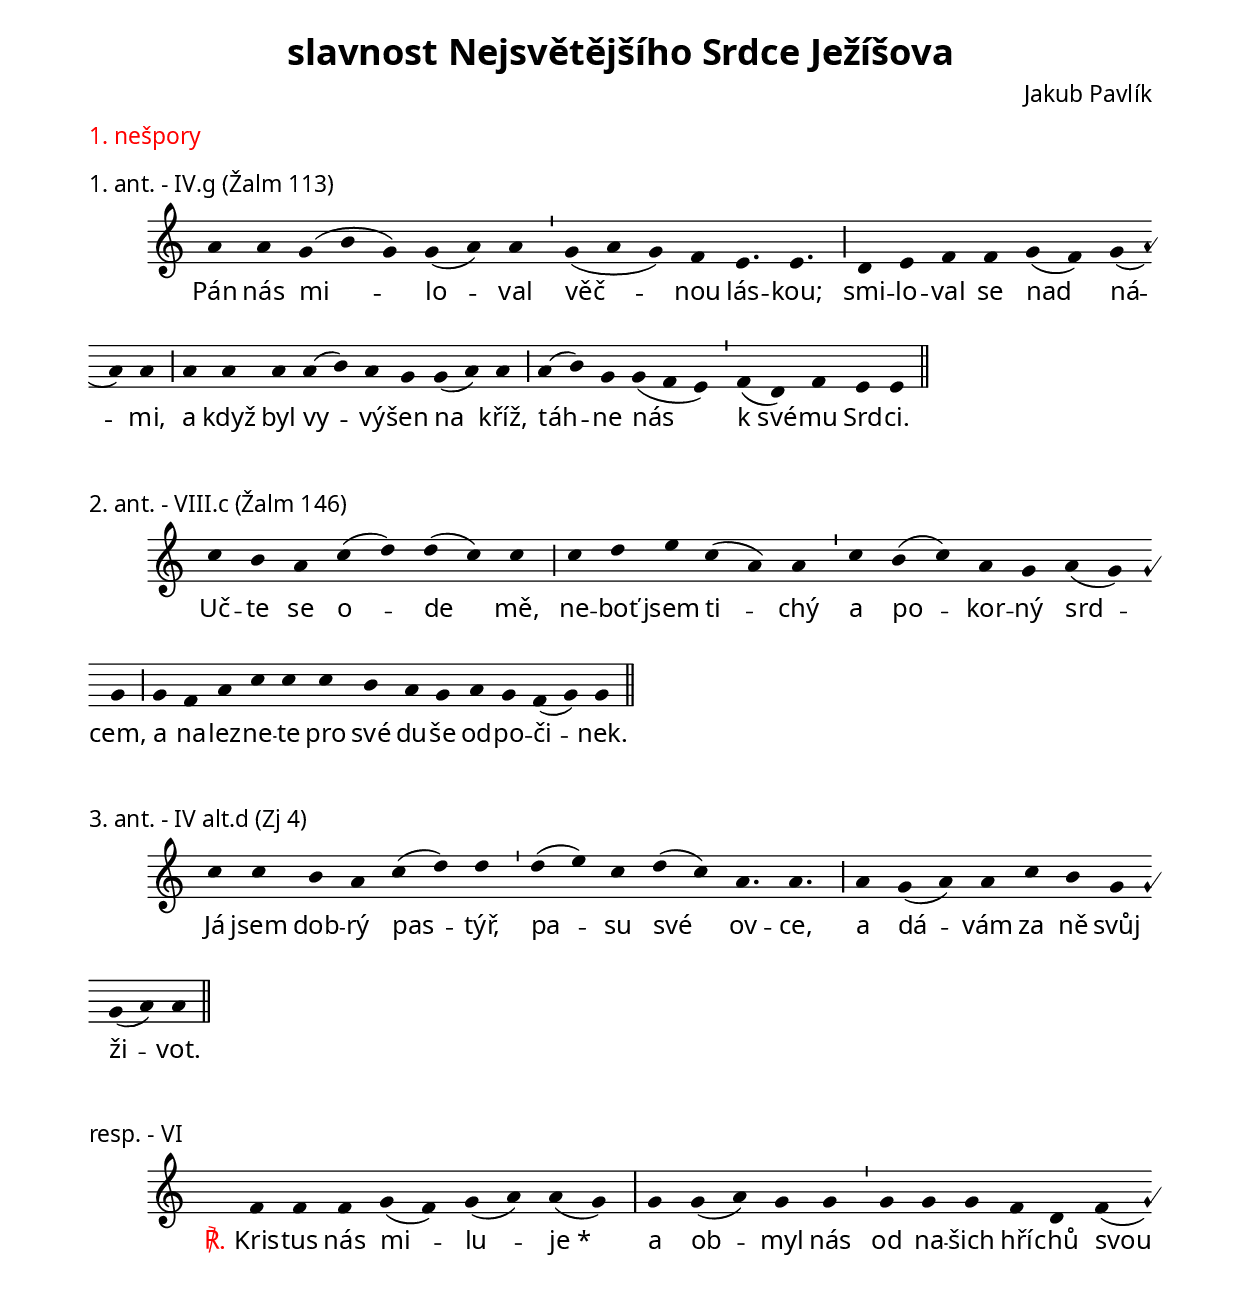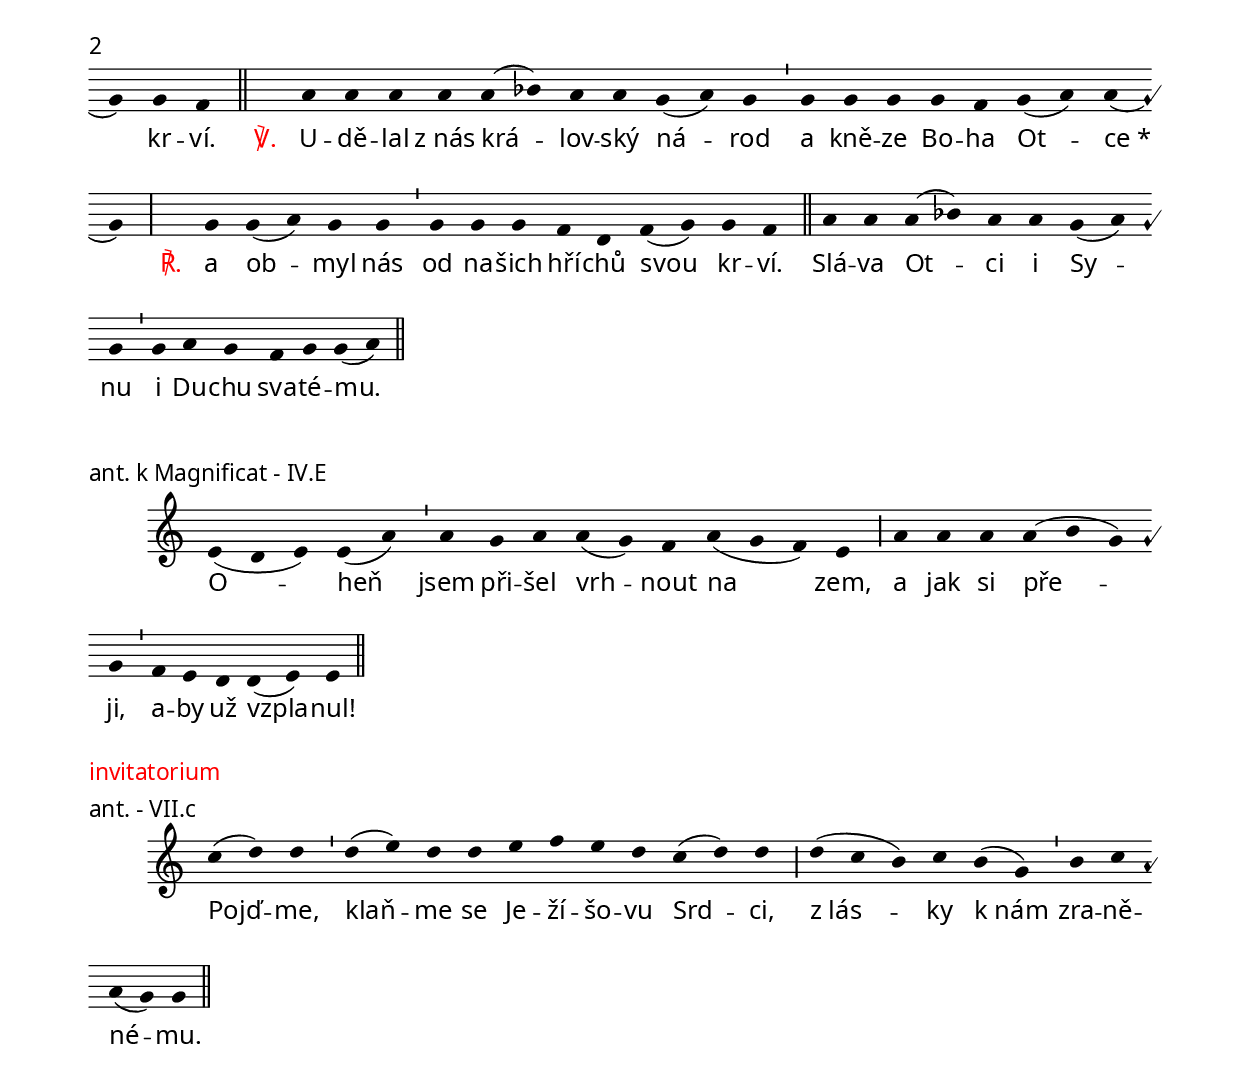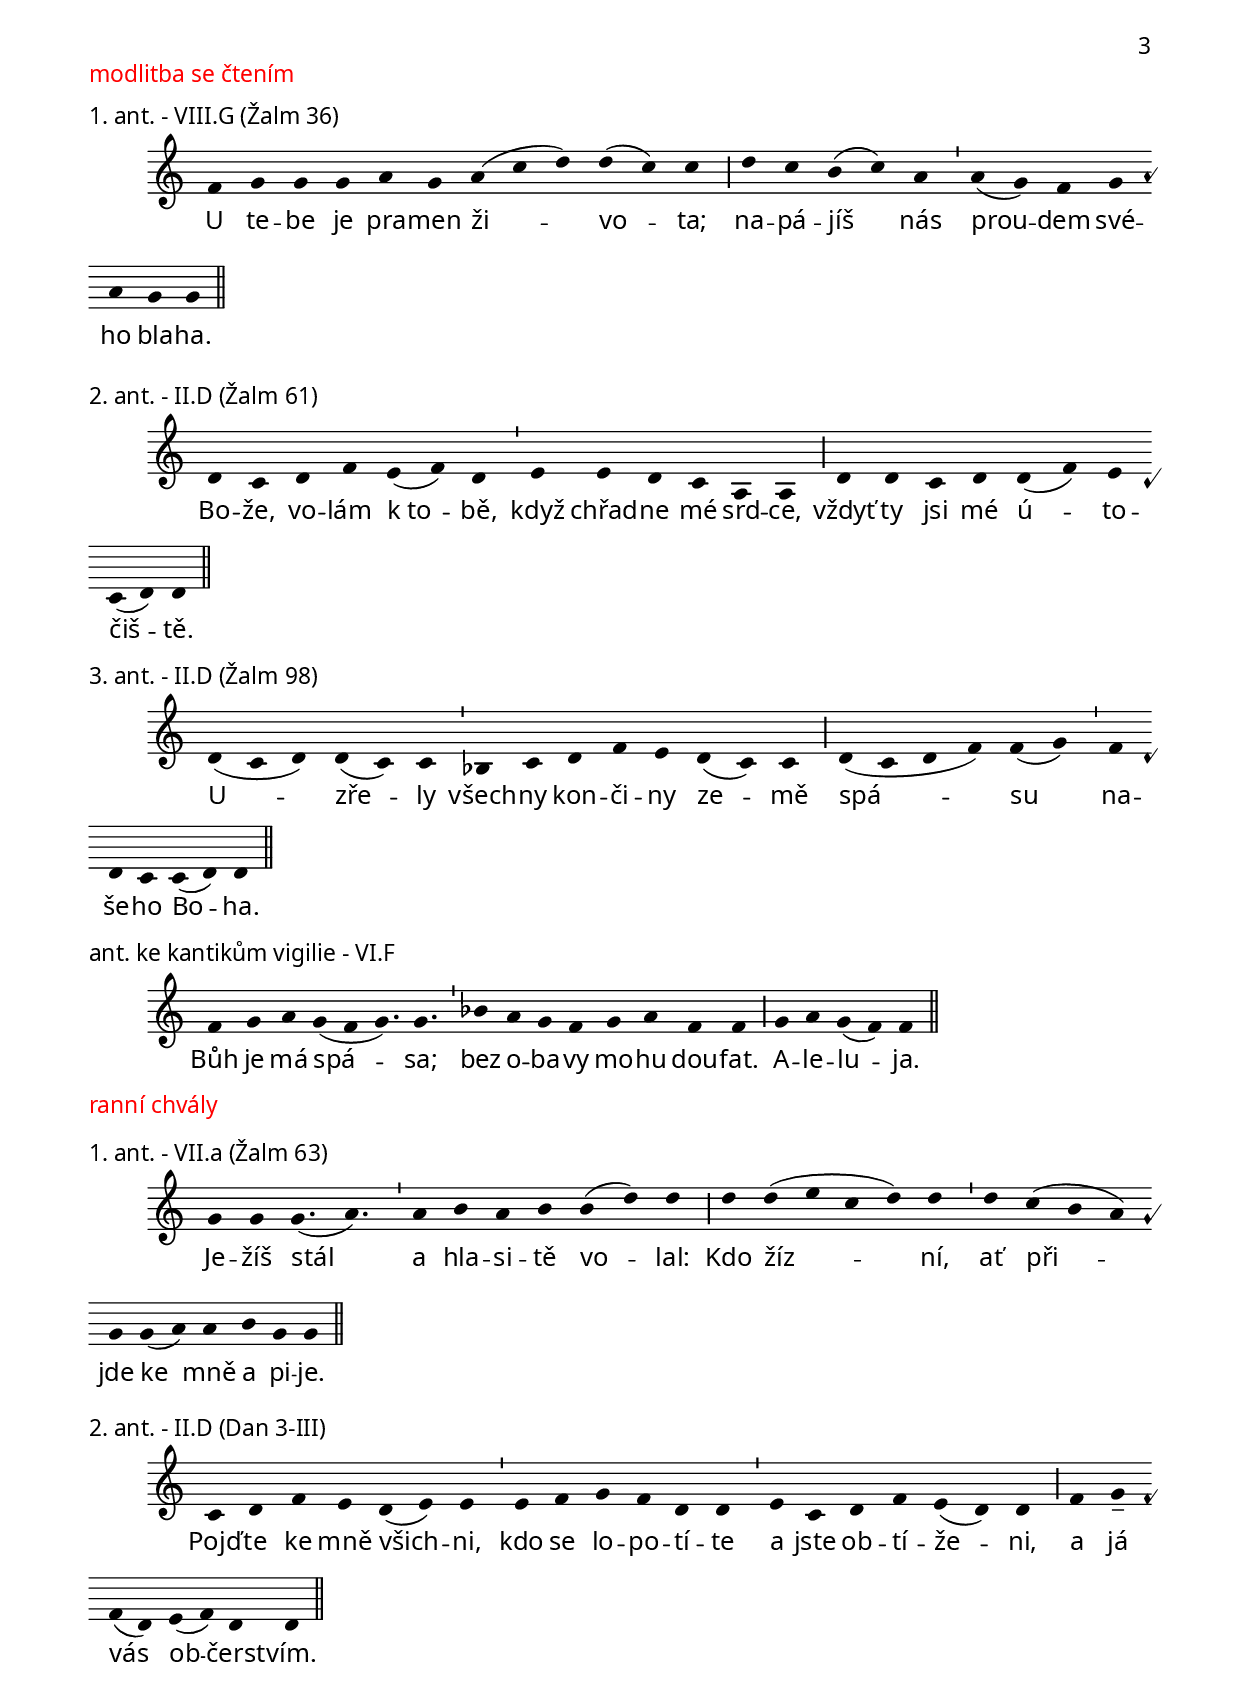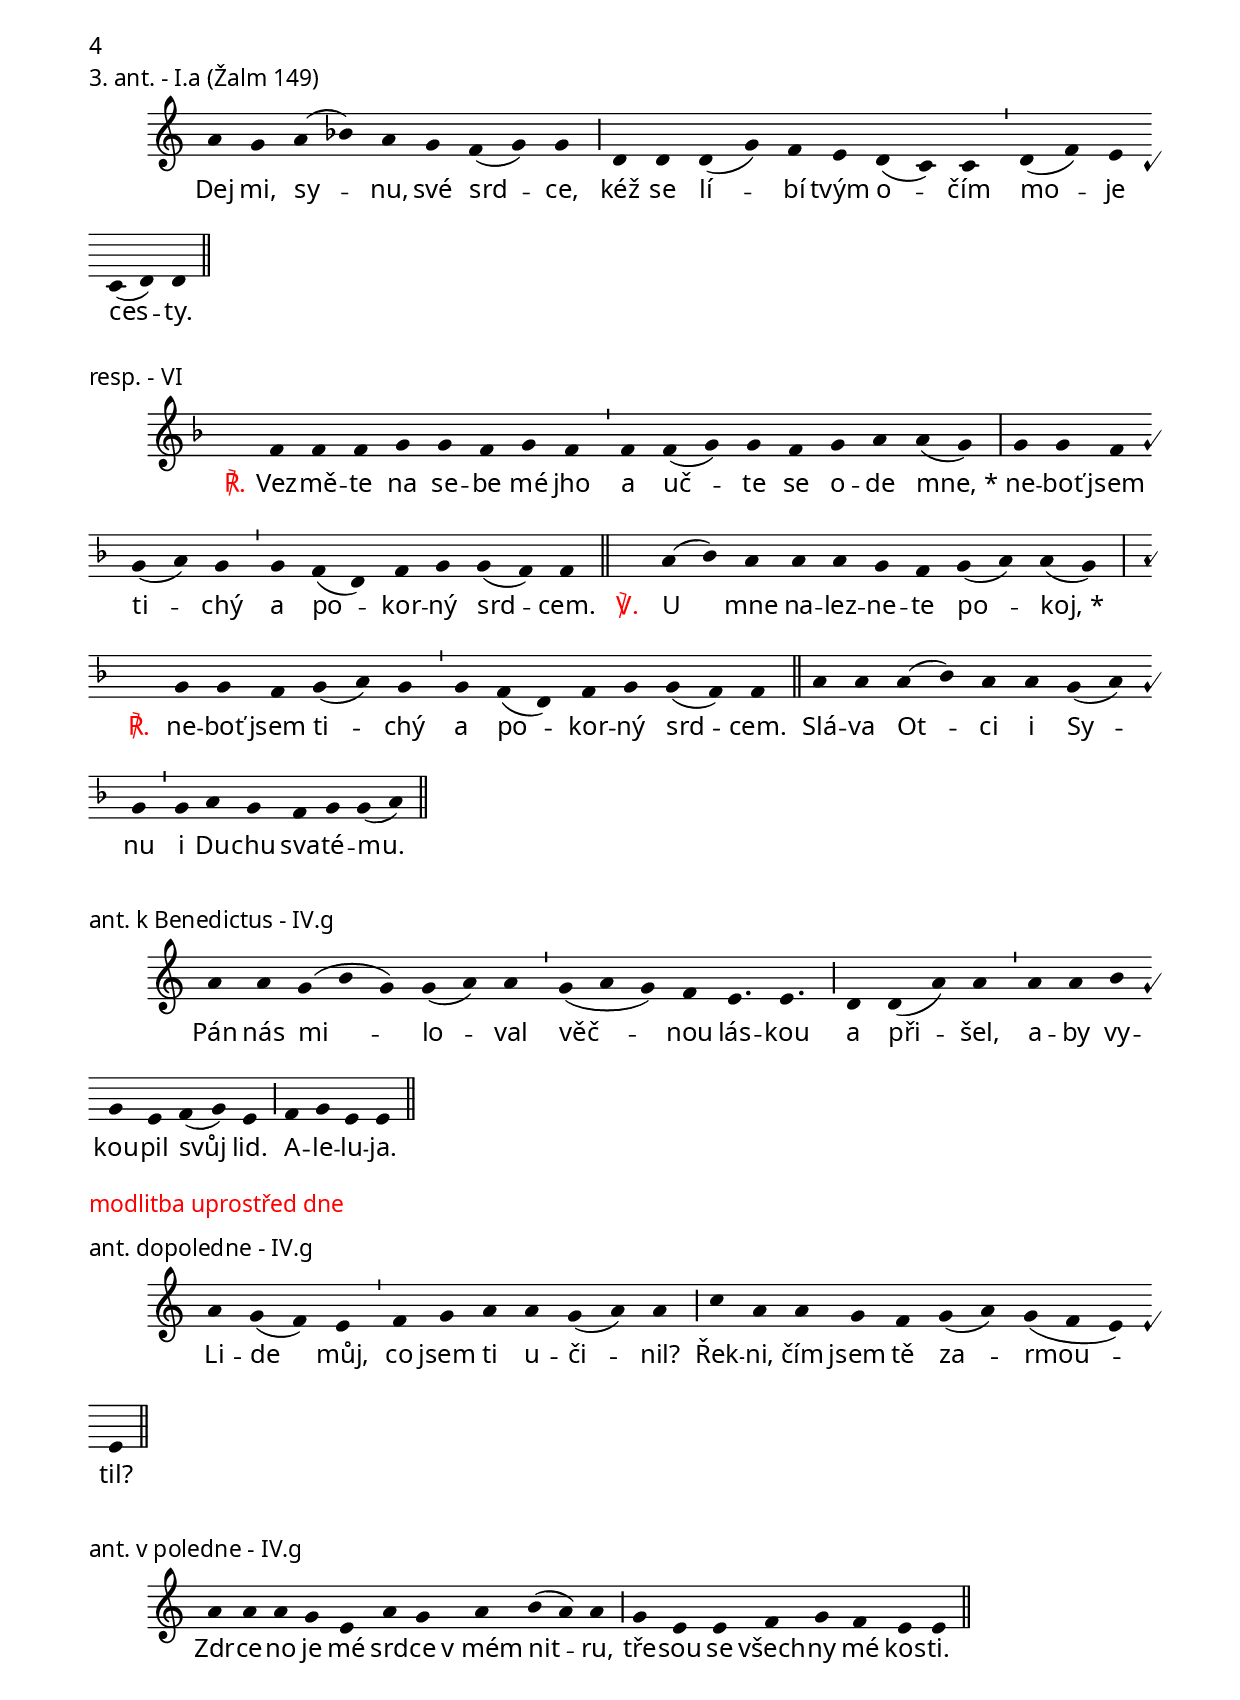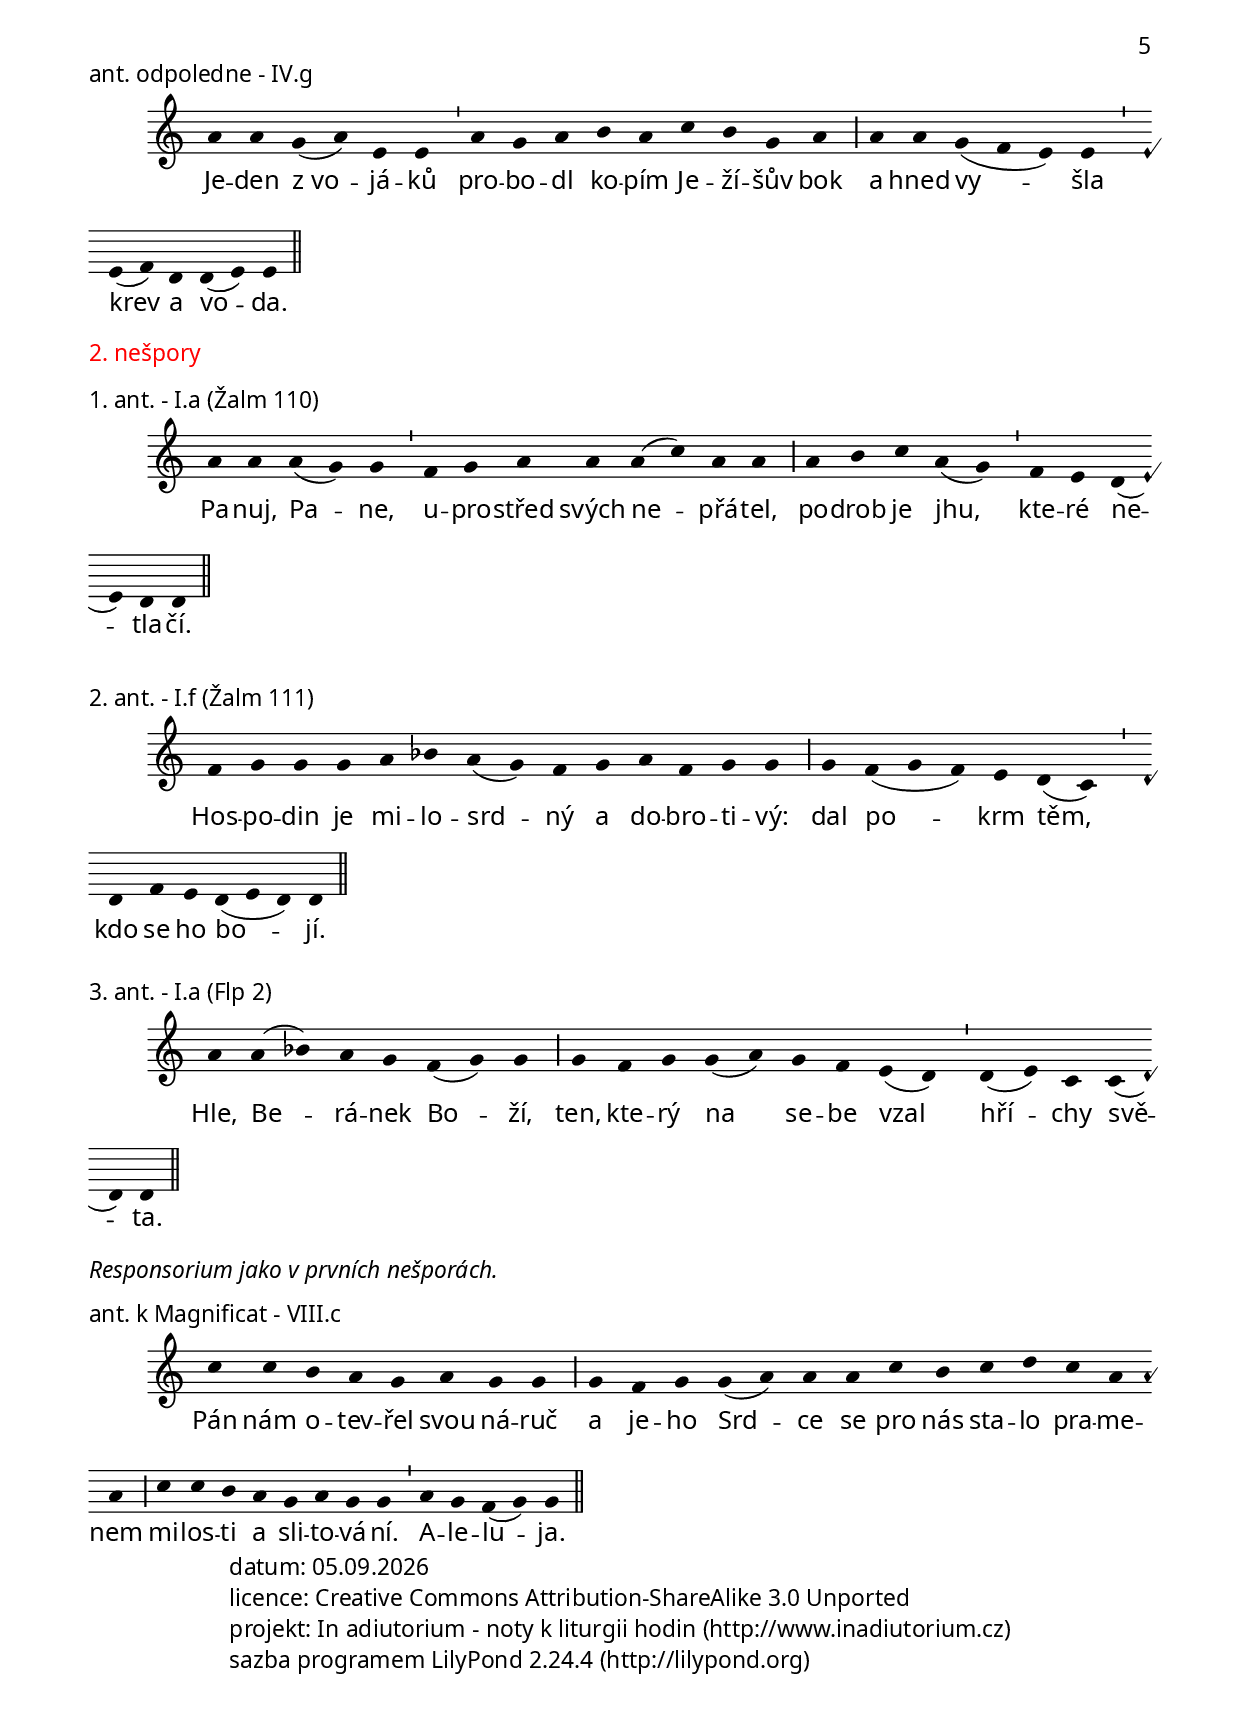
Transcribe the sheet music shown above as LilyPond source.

\version "2.14.2"

\header {
  title = "slavnost Nejsvětějšího Srdce Ježíšova"
  composer = "Jakub Pavlík"
}

\include "spolecne.ly"
\include "dilyresponsorii.ly"

\markup {\nadpisHodinka {"1. nešpory"}}

\score {
  \relative c'' {
    \choralniRezim
    a4 a g( b g) g( a) a \barMin g( a g) f e4. e \barMaior
    d4 e f f g( f) g( a) a \barMaior
    a a a a( b) a g g( a) a \barMaior
    a( b) g g( f e) \barMin f( d) f e e \barFinalis
  }
  \addlyrics {
    Pán nás mi -- lo -- val věč -- nou lás -- kou;
    smi -- lo -- val se nad ná -- mi,
    a když byl vy -- vý -- šen na kříž,
    táh -- ne nás k_své -- mu Srd -- ci.
  }
  \header {
    quid = "1. ant."
    modus = "IV"
    differentia = "g"
    psalmus = "Žalm 113"
    id = "1ne-a1"
    fial = "mezidobi_nejsvsrdce.ly#rch-aben?zacatek"
    piece = \markup {\sestavTitulek}
  }
}

\score {
  \relative c'' {
    \choralniRezim
    c4 b a c( d) d( c) c \barMaior
    c d e c( a) a \barMin c b( c) a g a( g) g \barMaior
    g f a c c c b a g a g f( g) g \barFinalis
  }
  \addlyrics {
    Uč -- te se o -- de mě,
    ne -- boť jsem ti -- chý a po -- kor -- ný srd -- cem,
    a na -- lez -- ne -- te pro své du -- še od -- po -- či -- nek.
  }
  \header {
    quid = "2. ant."
    modus = "VIII"
    differentia = "c"
    psalmus = "Žalm 146"
    id = "1ne-a2"
    piece = \markup {\sestavTitulek}
  }
}

\score {
  \relative c'' {
    \choralniRezim
    c4 c b a c( d) d \barMin
    d( e) c d( c) a4. a \barMaior
    a4 g( a) a c b g g( a) a \barFinalis
  }
  \addlyrics {
    Já jsem dob -- rý pas -- týř,
    pa -- su své ov -- ce,
    a dá -- vám za ně svůj ži -- vot.
  }
  \header {
    quid = "3. ant."
    modus = "IV alt"
    differentia = "d"
    psalmus = "Zj 4"
    id = "1ne-a3"
    fial = "pust_svatytyden.ly#po?zacatek"
    fons = "první část a motiv třetí části: Svatý týden, modlitba uprostřed dne, ant. v poledne"
    piece = \markup {\sestavTitulek}
  }
}

\score {
  \relative c' {
    \choralniRezim

    % R
    \neviditelna f
    f4 f f g( f) g( a) a( g) \barMax
    g g( a) g g \barMin g g g f d f( g) g f \barFinalis
    % V
    \neviditelna a
    a a a a a( bes) a a g( a) g \barMin g g g g f g( a) a( g) \barMax
    % R
    \neviditelna g
    g g( a) g g \barMin g g g f d f( g) g f \barFinalis
    % Slava
    \respVIdoxologie \barFinalis
  }
  \addlyrics {
    \Response Kris -- tus nás mi -- lu -- je_* a ob -- myl nás od na -- šich hří -- chů svou kr -- ví.
    \Verse U -- dě -- lal z_nás krá -- lov -- ský ná -- rod a kně -- ze Bo -- ha Ot -- ce_*
    \Response a ob -- myl nás od na -- šich hří -- chů svou kr -- ví.
    \textRespDoxologie
  }
  \header {
    quid = "resp."
    modus = "VI"
    fons = "responsoria ze žaltáře, pátek 1. týdne, nešp."
    fial = "responsoria.ly#1pa-ne"
    id = "1ne-resp"
    piece = \markup\sestavTitulekResp
  }
}

\score {
  \relative c' {
    \choralniRezim
    e4( d e) e( a) \barMin a g a a( g) f a( g f) e \barMaior
    a4 a a a( b g) g \barMin f e d d( e) e \barFinalis
  }
  \addlyrics {
    O -- heň jsem při -- šel vrh -- nout na zem,
    a jak si pře -- ji, a -- by už vzpla -- nul!
  }
  \header {
    quid = "ant. k Magnificat"
    modus = "IV"
    differentia = "E"
    psalmus = ""
    id = "1ne-amag"
    piece = \markup {\sestavTitulekBezZalmu}
  }
}

\markup {\nadpisHodinka {"invitatorium"}}

\score {
  \relative c'' {
    \choralniRezim
    c4( d) d \barMin d( e) d d e f e d c( d) d \barMaior
    d( c b) c b( g) \barMin b c a( g) g \barFinalis
  }
  \addlyrics {
    Pojď -- me,
    klaň -- me se Je -- ží -- šo -- vu Srd -- ci,
    z_lás -- ky k_nám zra -- ně -- né -- mu.
  }
  \header {
    quid = "ant."
    modus = "VII"
    differentia = "c"
    psalmus = ""
    id = "invit"
    piece = \markup {\sestavTitulekBezZalmu}
  }
}

\pageBreak % ZLOM

\markup {\nadpisHodinka {"modlitba se čtením"}}

\score {
  \relative c' {
    \choralniRezim
    f4 g g g a g a( c d) d( c) c \barMaior
    d c b( c) a \barMin
    a( g) f g a g g \barFinalis
  }
  \addlyrics {
    U te -- be je pra -- men ži -- vo -- ta;
    na -- pá -- jíš nás
    prou -- dem své -- ho bla -- ha.
  }
  \header {
    quid = "1. ant."
    modus = "VIII"
    differentia = "G"
    psalmus = "Žalm 36"
    id = "mc-a1"
    piece = \markup {\sestavTitulek}
  }
}

\score {
  \relative c' {
    \choralniRezim
    d4 c d f e( f) d \barMin
    e e d c a a \barMaior
    d d c d d( f) e c( d) d \barFinalis
  }
  \addlyrics {
    Bo -- že, vo -- lám k_to -- bě,
    když chřad -- ne mé srd -- ce,
    vždyť ty jsi mé ú -- to -- čiš -- tě.
  }
  \header {
    quid = "2. ant."
    modus = "II"
    differentia = "D"
    psalmus = "Žalm 61"
    id = "mc-a2"
    piece = \markup {\sestavTitulek}
  }
}

\score {
  \relative c' {
    \choralniRezim
    d4( c d) d( c) c \barMin bes c d f e d( c) c \barMaior
    d( c d f) f( g) \barMin f d c c( d) d \barFinalis
  }
  \addlyrics {
    U -- zře -- ly všech -- ny kon -- či -- ny ze -- mě
    spá -- su na -- še -- ho Bo -- ha.
  }
  \header {
    quid = "3. ant."
    modus = "II"
    differentia = "D"
    psalmus = "Žalm 98"
    placet = "spíš lépe"
    id = "mc-a3"
    piece = \markup {\sestavTitulek}
  }
}

\score {
  \relative c' {
    \choralniRezim
    f4 g a g( f g4.) g \barMin
    bes4 a g f g a f f \barMaior
    g a g( f) f \barFinalis
  }
  \addlyrics {
    Bůh je má spá -- sa;
    bez o -- ba -- vy mo -- hu dou -- fat.
    A -- le -- lu -- ja.
  }
  \header {
    quid = "ant. ke kantikům vigilie"
    modus = "VI"
    differentia = "F"
    psalmus = ""
    id = "mc-avig"
    piece = \markup {\sestavTitulekBezZalmu}
  }
}

\markup {\nadpisHodinka {"ranní chvály"}}

\score {
  \relative c'' {
    \choralniRezim
    g4 g g4.( a) \barMin a4 b a b b( d) d \barMaior
    d4 d( e c d) d \barMin d c( b a) g g( a) a b g g \barFinalis
  }
  \addlyrics {
    Je -- žíš stál a hla -- si -- tě vo -- lal:
    Kdo žíz -- ní, ať při -- jde ke mně a pi -- je.
  }
  \header {
    quid = "1. ant."
    modus = "VII"
    differentia = "a"
    psalmus = "Žalm 63"
    id = "rch-a1"
    piece = \markup {\sestavTitulek}
  }
}

\score {
  \relative c' {
    \choralniRezim
    c d f e d( e) e \barMin
    e f g f d d \barMin e c d f e( d) d \barMaior
    f g-- f4( d) e( f) d d \barFinalis
  }
  \addlyrics {
    Pojď -- te ke mně všich -- ni,
    kdo se lo -- po -- tí -- te a jste ob -- tí -- že -- ni,
    a já vás ob -- čerst -- vím.
  }
  \header {
    quid = "2. ant."
    modus = "II"
    differentia = "D"
    psalmus = "Dan 3-III"
    id = "rch-a2"
    piece = \markup {\sestavTitulek}
  }
}

\score {
  \relative c'' {
    \choralniRezim
    a4 g a( bes) a g f( g) g \barMaior
    d d d( g) f e d( c) c \barMin d( f) e c( d) d \barFinalis
  }
  \addlyrics {
    Dej mi, sy -- nu, své srd -- ce,
    kéž se lí -- bí tvým o -- čím mo -- je ces -- ty.
  }
  \header {
    quid = "3. ant."
    modus = "I"
    differentia = "a"
    psalmus = "Žalm 149"
    id = "rch-a3"
    piece = \markup {\sestavTitulek}
  }
}

\score {
  \relative c' {
    \choralniRezim
    \key f \major
    % R
    \neviditelna f
    f4 f f g g f g f \barMin
    f f( g) g f g a a( g) \barMax
    g g f g( a) g \barMin g f( d) f g g( f) f \barFinalis
    % V
    \neviditelna a
    a( bes) a a a g f g( a) a( g) \barMax
    % R
    \neviditelna a
    g g f g( a) g \barMin g f( d) f g g( f) f \barFinalis
    % Slava
    \respVIdoxologie \barFinalis
  }
  \addlyrics {
    \Response Vez -- mě -- te na se -- be mé jho
    a uč -- te se o -- de mne,_*
    ne -- boť jsem ti -- chý a po -- kor -- ný srd -- cem.
    \Verse U mne na -- lez -- ne -- te po -- koj,_*
    \Response ne -- boť jsem ti -- chý a po -- kor -- ný srd -- cem.
    \textRespDoxologie
  }
  \header {
    quid = "resp."
    modus = "VI"
    id = "rch-resp"
    piece = \markup {\sestavTitulekResp}
  }
}

\score {
  \relative c'' {
    \choralniRezim
    a4 a g( b g) g( a) a \barMin g( a g) f e4. e \barMaior
    d4 d( a') a \barMin a a b g e f( g) e \barMaior
    f g e e \barFinalis
  }
  \addlyrics {
    Pán nás mi -- lo -- val věč -- nou lás -- kou
    a při -- šel, a -- by vy -- kou -- pil svůj lid.
    A -- le -- lu -- ja.
  }
  \header {
    quid = "ant. k Benedictus"
    modus = "IV"
    differentia = "g"
    psalmus = ""
    id = "rch-aben"
    piece = \markup {\sestavTitulekBezZalmu}
  }
}

\markup {\nadpisHodinka {"modlitba uprostřed dne"}}

\score {
  \relative c'' {
    \choralniRezim
    a4 g( f) e \barMin
    f g a a g( a) a \barMaior
    c a a g f g( a) g( f e) e \barFinalis
  }
  \addlyrics {
    Li -- de můj,
    co jsem ti u -- či -- nil?
    Řek -- ni, čím jsem tě za -- rmou -- til?
  }
  \header {
    quid = "ant. dopoledne"
    modus = "IV"
    differentia = "g"
    psalmus = ""
    id = "up-tercie"
    piece = \markup {\sestavTitulekBezZalmu}
  }
}

\score {
  \relative c'' {
    \choralniRezim
    a4 a a g e a g a b( a) a \barMaior
    g e e f g f e e \barFinalis
  }
  \addlyrics {
    Zdr -- ce -- no je mé srd -- ce v_mém nit -- ru,
    tře -- sou se všech -- ny mé kos -- ti.
  }
  \header {
    quid = "ant. v poledne"
    modus = "IV"
    differentia = "g"
    psalmus = ""
    id = "up-sexta"
    piece = \markup {\sestavTitulekBezZalmu}
  }
}

\score {
  \relative c'' {
    \choralniRezim
    a4 a g( a) e e \barMin
    a g a b a c b g a \barMaior
    a a g( f e) e \barMin e( f) d d( e) e \barFinalis
  }
  \addlyrics {
    Je -- den z_vo -- já -- ků
    pro -- bo -- dl ko -- pím Je -- ží -- šův bok
    a hned vy -- šla krev a vo -- da.
  }
  \header {
    quid = "ant. odpoledne"
    modus = "IV"
    differentia = "g"
    psalmus = ""
    id = "up-nona"
    piece = \markup {\sestavTitulekBezZalmu}
  }
}

\markup {\nadpisHodinka {"2. nešpory"}}

\score {
  \relative c'' {
    \choralniRezim
    a4 a a( g) g \barMin f g a a a( c) a a \barMaior
    a b c a( g) \barMin f e d( e) d d \barFinalis
  }
  \addlyrics {
    Pa -- nuj, Pa -- ne, u -- pro -- střed svých ne -- přá -- tel,
    po -- drob je jhu, kte -- ré ne -- tla -- čí.
  }
  \header {
    quid = "1. ant."
    modus = "I"
    differentia = "a"
    psalmus = "Žalm 110"
    id = "2ne-a1"
    piece = \markup {\sestavTitulek}
  }
}

\score {
  \relative c' {
    \choralniRezim
    f g g g a4 bes a( g) f g a f g g \barMaior
    g f( g f) e d( c) \barMin d f e d( e d) d \barFinalis
  }
  \addlyrics {
    Hos -- po -- din je mi -- lo -- srd -- ný a do -- bro -- ti -- vý:
    dal po -- krm těm, kdo se ho bo -- jí.
  }
  \header {
    quid = "2. ant."
    modus = "I"
    differentia = "f"
    psalmus = "Žalm 111"
    fial = "mezidobi_telaakrvepane.ly#1ne-a1?zacatek&konec"
    id = "2ne-a2"
    piece = \markup {\sestavTitulek}
  }
}

\score {
  \relative c'' {
    \choralniRezim
    a4 a( bes) a g f( g) g \barMaior
    g f g g( a) g f e( d) \barMin d( e) c c( d) d \barFinalis
  }
  \addlyrics {
    Hle, Be -- rá -- nek Bo -- ží,
    ten, kte -- rý na se -- be vzal hří -- chy svě -- ta.
  }
  \header {
    quid = "3. ant."
    modus = "I"
    differentia = "a"
    psalmus = "Flp 2"
    id = "2ne-a3"
    piece = \markup {\sestavTitulek}
  }
}

\markup\italic{Responsorium jako v prvních nešporách.}

\score {
  \relative c'' {
    \choralniRezim
    c4 c b a g a g g \barMaior
    g f g g( a) a a c b c d c a a \barMaior
    c c b a g a g g \barMin
    a g f( g) g \barFinalis
  }
  \addlyrics {
    Pán nám o -- tev -- řel svou ná -- ruč
    a je -- ho Srd -- ce se pro nás sta -- lo pra -- me -- nem
    mi -- los -- ti a sli -- to -- vá -- ní.
    A -- le -- lu -- ja.
  }
  \header {
    quid = "ant. k Magnificat"
    modus = "VIII"
    differentia = "c"
    psalmus = ""
    id = "2ne-amag"
    piece = \markup {\sestavTitulekBezZalmu}
  }
}